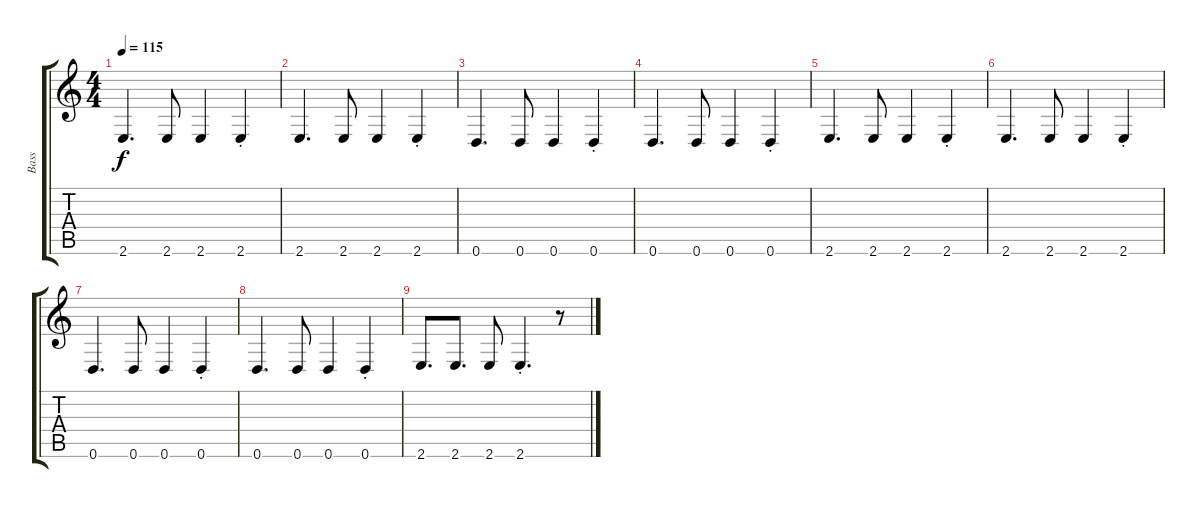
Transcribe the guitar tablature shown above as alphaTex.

\track ("Bass" "Bass") {instrument electricbassfinger}
\staff {score tabs}
\tuning (E4 B3 G3 D3 A2 D2) {hide}
\ts (4 4)
\tempo 115
\clef g2
\ks c
2.6.4{d dy f} 2.6.8 2.6.4 2.6{st}.4 |
2.6.4{d} 2.6.8 2.6.4 2.6{st}.4 |
0.6.4{d} 0.6.8 0.6.4 0.6{st}.4 |
0.6.4{d} 0.6.8 0.6.4 0.6{st}.4 |
2.6.4{d} 2.6.8 2.6.4 2.6{st}.4 |
2.6.4{d} 2.6.8 2.6.4 2.6{st}.4 |
0.6.4{d} 0.6.8 0.6.4 0.6{st}.4 |
0.6.4{d} 0.6.8 0.6.4 0.6{st}.4 |
2.6.8{d} 2.6.8{d} 2.6.8 2.6{st}.4{d} r.8
